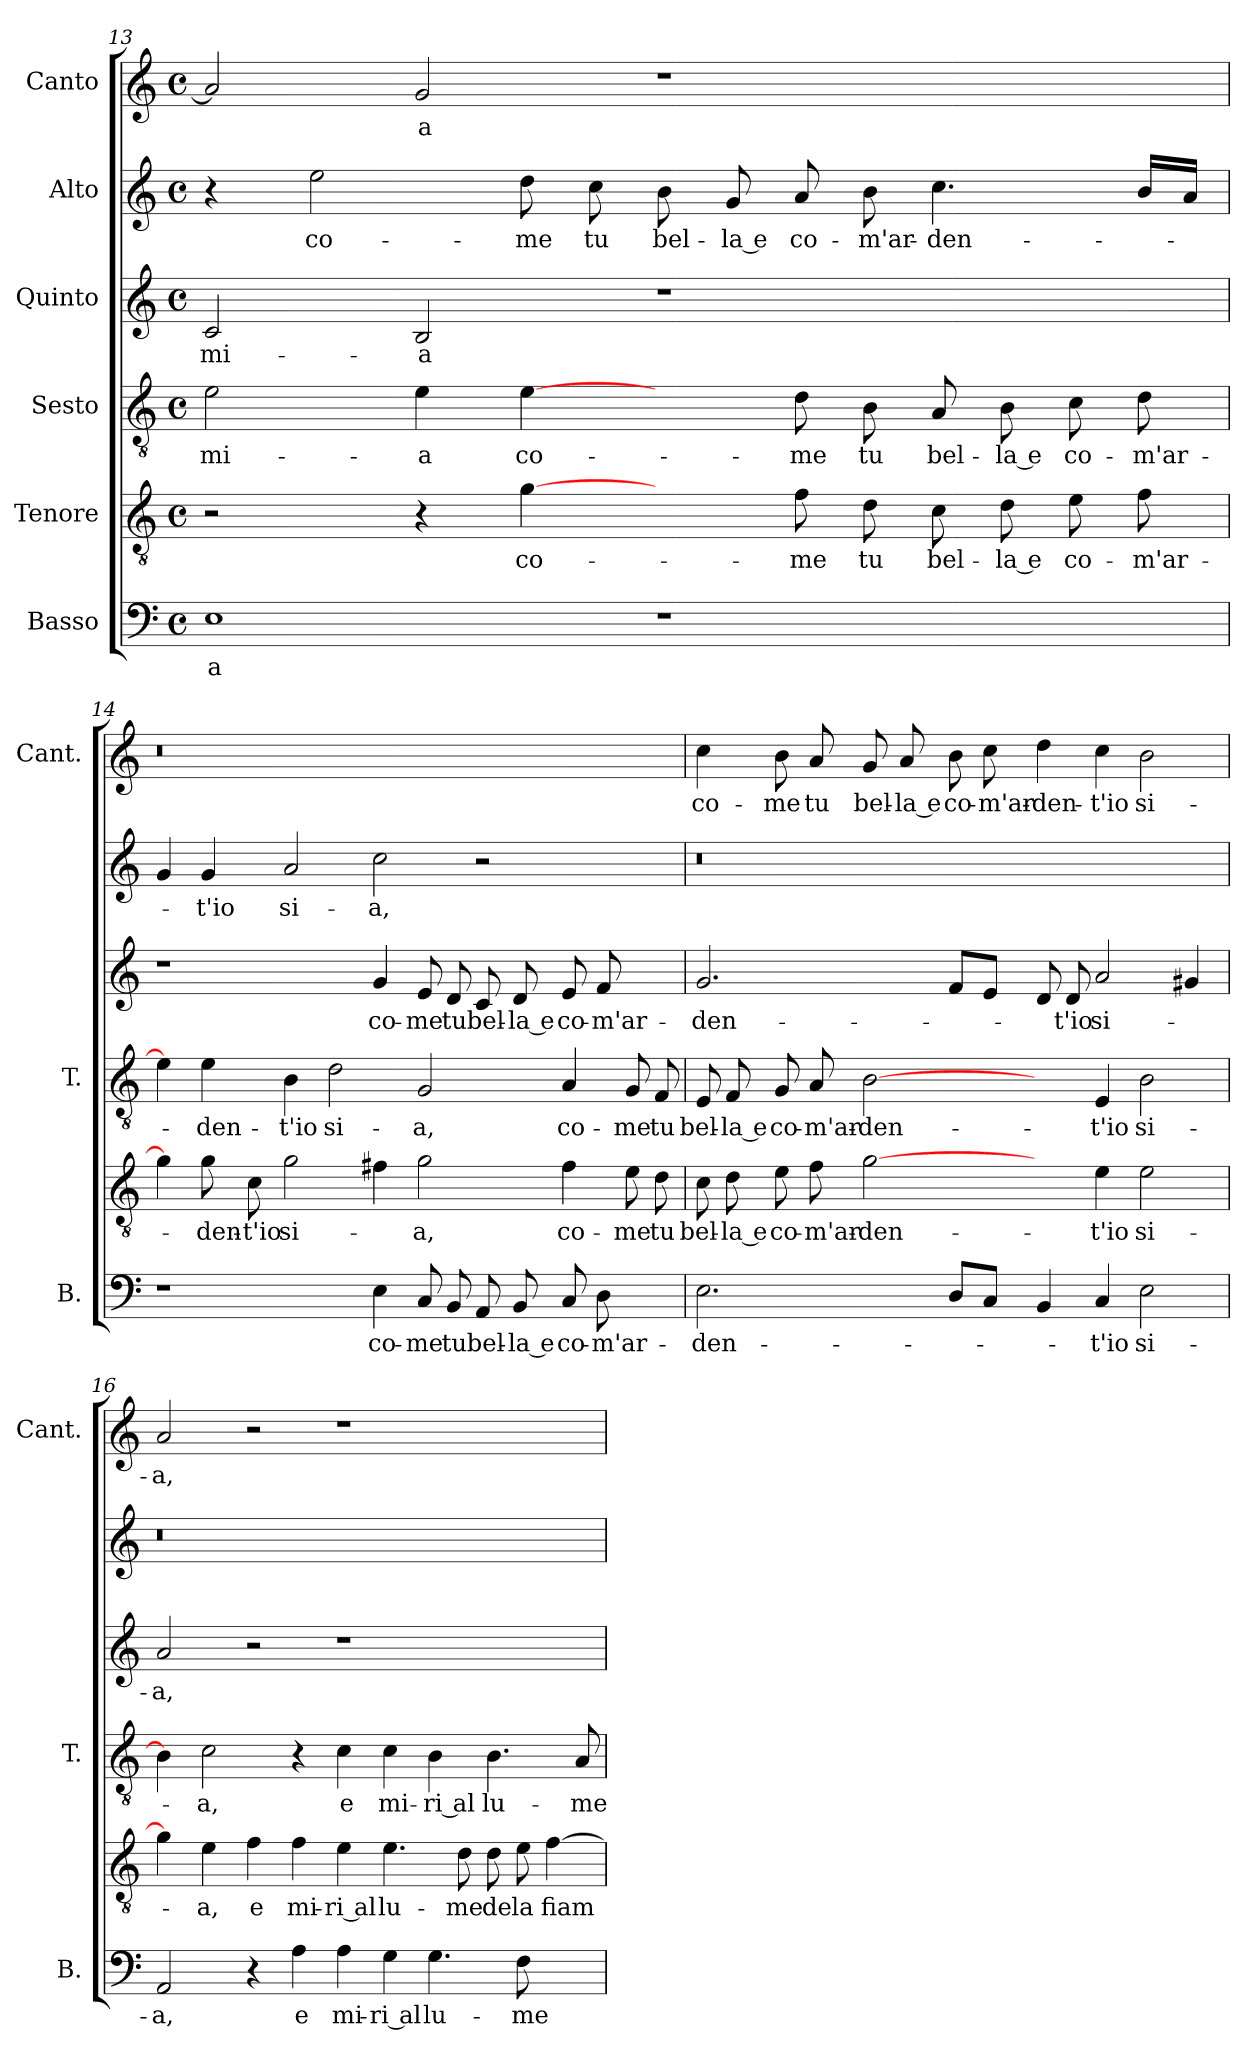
**kern	**text	**kern	**text	**kern	**text	**kern	**text	**kern	**text	**kern	**text
*part6	*part6	*part5	*part5	*part4	*part4	*part3	*part3	*part2	*part2	*part1	*part1
*staff6	*staff6	*staff5	*staff5	*staff4	*staff4	*staff3	*staff3	*staff2	*staff2	*staff1	*staff1
*I"Basso	*	*I"Tenore	*	*I"Sesto	*	*I"Quinto	*	*I"Alto	*	*I"Canto	*
*I'B.	*	*	*	*I'T.	*	*	*	*	*	*I'Cant.	*
*clefF4	*	*clefGv2	*	*clefGv2	*	*clefG2	*	*clefG2	*	*clefG2	*
*k[]	*	*k[]	*	*k[]	*	*k[]	*	*k[]	*	*k[]	*
*C:	*	*C:	*	*C:	*	*C:	*	*C:	*	*C:	*
*M4/4	*	*M4/4	*	*M4/4	*	*M4/4	*	*M4/4	*	*M4/4	*
*met(c)	*	*met(c)	*	*met(c)	*	*met(c)	*	*met(c)	*	*met(c)	*
=13	=13	=13	=13	=13	=13	=13	=13	=13	=13	=13	=13
1E\	-a	2r	.	2e\	mi-	2c/	mi-	4r	.	2a/]	.
.	.	.	.	.	.	.	.	2ee\	co-	.	.
.	.	4r	.	4e\	-a	2B/	-a	.	.	2g/	-a
.	.	[4g\	co-	[4e\	co-	.	.	8dd\	-me	.	.
.	.	.	.	.	.	.	.	8cc\	tu	.	.
1r	.	4ryy	.	4ryy	.	1r	.	8b\	bel-	1r	.
.	.	.	.	.	.	.	.	8g/	-la e	.	.
.	.	8f\	-me	8d\	-me	.	.	8a/	co-	.	.
.	.	8d\	tu	8B\	tu	.	.	8b\	-m'ar-	.	.
.	.	8c\	bel-	8A/	bel-	.	.	4.cc\	-den-	.	.
.	.	8d\	-la e	8B\	-la e	.	.	.	.	.	.
.	.	8e\	co-	8c\	co-	.	.	.	.	.	.
.	.	8f\	-m'ar-	8d\	-m'ar-	.	.	16b/LL	.	.	.
.	.	.	.	.	.	.	.	16a/JJ	.	.	.
=14	=14	=14	=14	=14	=14	=14	=14	=14	=14	=14	=14
!	!	!	!	!	!	!	!	!	!	!LO:N:vis=0	!
1r	.	4g\]	.	4e\]	.	1r	.	4g/	.	1r	.
.	.	8g\	-den-	4e\	-den-	.	.	4g/	-t'io	.	.
.	.	8c\	-t'io	.	.	.	.	.	.	.	.
.	.	2g\	si-	4B\	-t'io	.	.	2a/	si-	.	.
.	.	.	.	2d\	si-	.	.	.	.	.	.
4E\	co-	4f#X\	.	.	.	4g/	co-	2cc\	-a,	1ryy	.
8C/	-me	2g\	-a,	2G/	-a,	8e/	-me	.	.	.	.
8BB/	tu	.	.	.	.	8d/	tu	.	.	.	.
8AA/	bel-	.	.	.	.	8c/	bel-	2r	.	.	.
8BB/	-la e	.	.	.	.	8d/	-la e	.	.	.	.
8C/	co-	4f#\	co-	4A/	co-	8e/	co-	.	.	.	.
8D\	-m'ar-	.	.	.	.	8f/	-m'ar-	.	.	.	.
4ryy	.	8e\	-me	8G/	-me	4ryy	.	4ryy	.	4ryy	.
.	.	8d\	tu	8F/	tu	.	.	.	.	.	.
=15	=15	=15	=15	=15	=15	=15	=15	=15	=15	=15	=15
!	!	!	!	!	!	!	!	!LO:N:vis=0	!	!	!
2.E\	-den-	8c\	bel-	8E/	bel-	2.g/	-den-	1r	.	4cc\	co-
.	.	8d\	-la e	8F/	-la e	.	.	.	.	.	.
.	.	8e\	co-	8G/	co-	.	.	.	.	8b\	-me
.	.	8f\	-m'ar-	8A/	-m'ar-	.	.	.	.	8a/	tu
.	.	[2g\	-den-	[2B\	-den-	.	.	.	.	8g/	bel-
.	.	.	.	.	.	.	.	.	.	8a/	-la e
8D/L	.	.	.	.	.	8f/L	.	.	.	8b\	co-
8C/J	.	.	.	.	.	8e/J	.	.	.	8cc\	-m'ar-
4BB/	.	4ryy	.	4ryy	.	8d/	.	1ryy	.	4dd\	-den-
.	.	.	.	.	.	8d/	-t'io	.	.	.	.
4C/	-t'io	4e\	-t'io	4E/	-t'io	2a/	si-	.	.	4cc\	-t'io
2E\	si-	2e\	si-	2B\	si-	.	.	.	.	2b\	si-
.	.	.	.	.	.	4g#X/	.	.	.	.	.
=16	=16	=16	=16	=16	=16	=16	=16	=16	=16	=16	=16
!	!	!	!	!	!	!	!	!LO:N:vis=0	!	!	!
2AA/	-a,	4g\]	.	4B\]	.	2a/	-a,	1r	.	2a/	-a,
.	.	4e\	-a,	2c\	-a,	.	.	.	.	.	.
4r	.	4f\	e	.	.	2r	.	.	.	2r	.
4A\	e	4f\	mi-	4r	.	.	.	.	.	.	.
4A\	mi-	4e\	-ri al	4c\	e	1r	.	1ryy	.	1r	.
4G\	-ri al	4.e\	lu-	4c\	mi-	.	.	.	.	.	.
4.G\	lu-	.	.	4B\	-ri al	.	.	.	.	.	.
.	.	8d\	-me	.	.	.	.	.	.	.	.
.	.	8d\	de	4.B\	lu-	.	.	.	.	.	.
8F\	-me	8e\	la	.	.	.	.	.	.	.	.
4ryy	.	[4f\	fiam-	.	.	4ryy	.	4ryy	.	4ryy	.
.	.	.	.	8A/	-me	.	.	.	.	.	.
=	=	=	=	=	=	=	=	=	=	=	=
*-	*-	*-	*-	*-	*-	*-	*-	*-	*-	*-	*-
